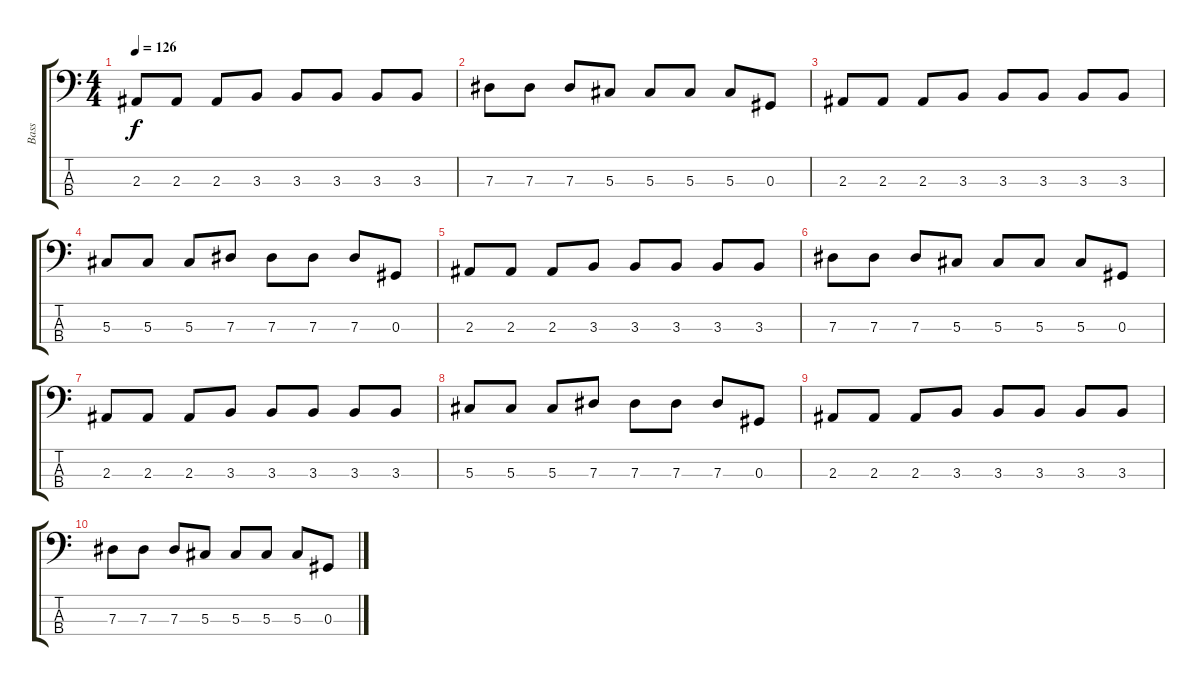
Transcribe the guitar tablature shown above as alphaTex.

\track ("Bass" "Bass") {instrument electricbassfinger}
\staff {score tabs}
\tuning (Gb2 Db2 Ab1 Eb1) {hide}
\ts (4 4)
\tempo 126
\clef f4
\ks c
2.3.8{dy f} 2.3.8 2.3.8 3.3.8 3.3.8 3.3.8 3.3.8 3.3.8 |
7.3.8 7.3.8 7.3.8 5.3.8 5.3.8 5.3.8 5.3.8 0.3.8 |
2.3.8 2.3.8 2.3.8 3.3.8 3.3.8 3.3.8 3.3.8 3.3.8 |
5.3.8 5.3.8 5.3.8 7.3.8 7.3.8 7.3.8 7.3.8 0.3.8 |
2.3.8 2.3.8 2.3.8 3.3.8 3.3.8 3.3.8 3.3.8 3.3.8 |
7.3.8 7.3.8 7.3.8 5.3.8 5.3.8 5.3.8 5.3.8 0.3.8 |
2.3.8 2.3.8 2.3.8 3.3.8 3.3.8 3.3.8 3.3.8 3.3.8 |
5.3.8 5.3.8 5.3.8 7.3.8 7.3.8 7.3.8 7.3.8 0.3.8 |
2.3.8 2.3.8 2.3.8 3.3.8 3.3.8 3.3.8 3.3.8 3.3.8 |
7.3.8 7.3.8 7.3.8 5.3.8 5.3.8 5.3.8 5.3.8 0.3.8
